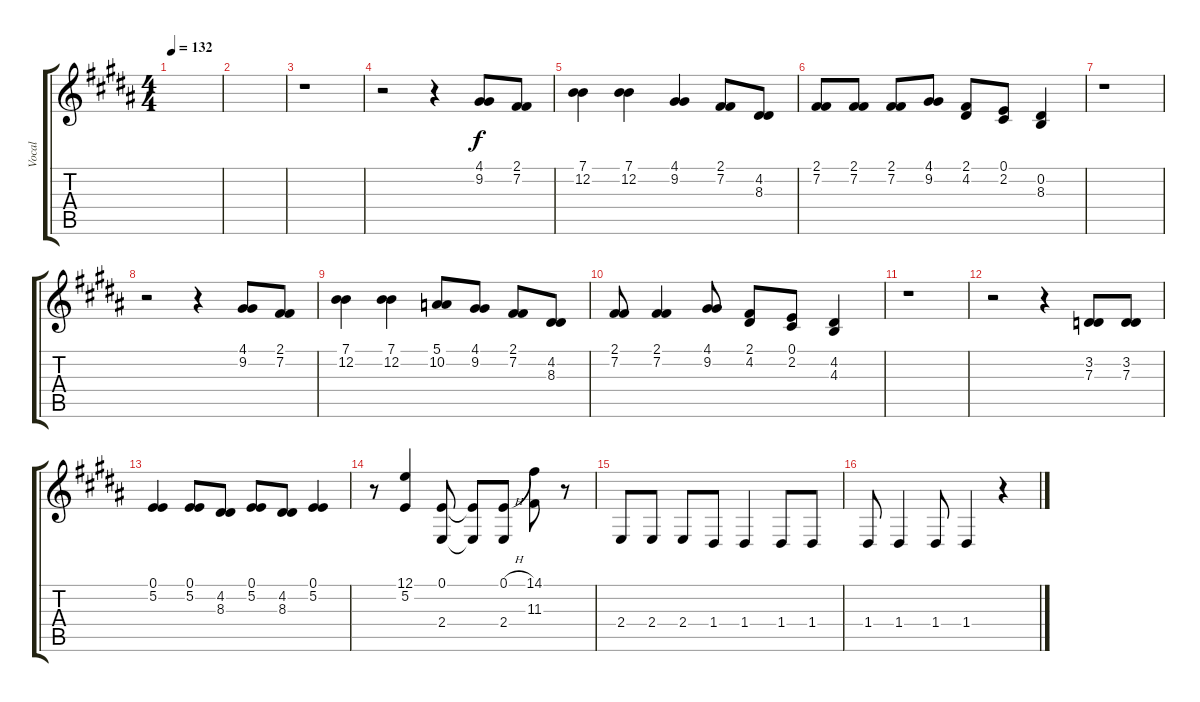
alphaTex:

\track ("Vocal" "Vocal") {instrument cello}
\staff {score tabs}
\tuning (E4 B3 G3 D3 A2 E2) {hide}
\ts (4 4)
\tempo 132
\clef g2
\ks b
|
|
r.1 |
r.2 r.4 (4.1 9.2).8 (2.1 7.2).8 |
(7.1 12.2).4 (7.1 12.2).4 (4.1 9.2).4 (2.1 7.2).8 (4.2 8.3).8 |
(2.1 7.2).8 (2.1 7.2).8 (2.1 7.2).8 (4.1 9.2).8 (2.1 4.2).8 (0.1 2.2).8 (0.2 8.3).4 |
r.1 |
r.2 r.4 (4.1 9.2).8 (2.1 7.2).8 |
(7.1 12.2).4 (7.1 12.2).4 (5.1 10.2).8 (4.1 9.2).8 (2.1 7.2).8 (4.2 8.3).8 |
(2.1 7.2).8 (2.1 7.2).4 (4.1 9.2).8 (2.1 4.2).8 (0.1 2.2).8 (4.2 4.3).4 |
r.1 |
r.2 r.4 (3.2 7.3).8 (3.2 7.3).8 |
(0.1 5.2).4 (0.1 5.2).8 (4.2 8.3).8 (0.1 5.2).8 (4.2 8.3).8 (0.1 5.2).4 |
r.8 (12.1 5.2).4 (0.1 2.4).8 (0.1{t} 2.4{t}).8 (0.1{h} 2.4).8 (14.1 11.3).8 r.8 |
2.4.8 2.4.8 2.4.8 1.4.8 1.4.4 1.4.8 1.4.8 |
1.4.8 1.4.4 1.4.8 1.4.4 r.4
